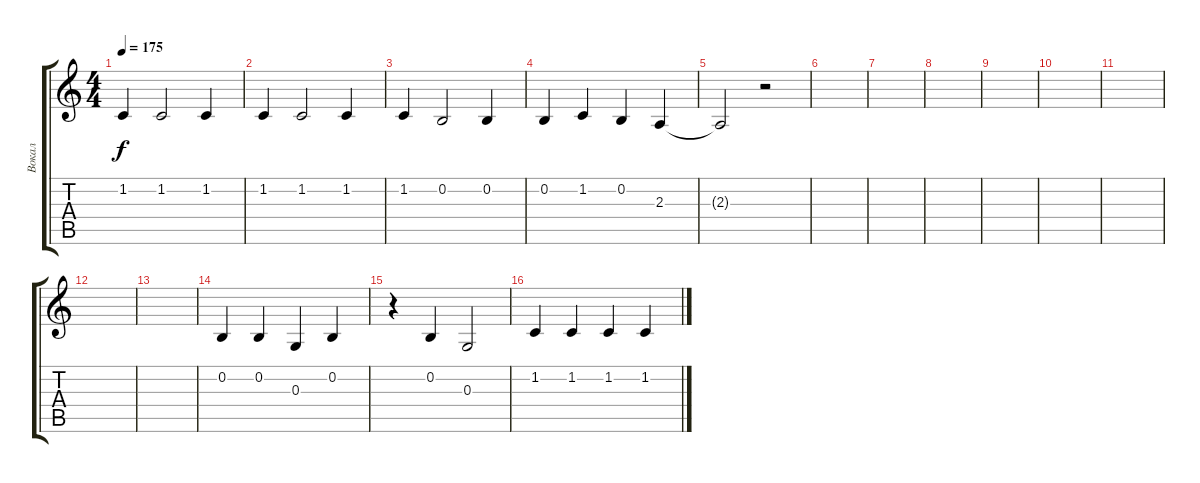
\track ("Вокал" "Вокал") {instrument baritonesax}
\staff {score tabs}
\tuning (E4 B3 G3 D3 A2 E2) {hide}
\ts (4 4)
\tempo 175
\clef g2
\ks c
1.2{t}.4{dy f} 1.2.2 1.2.4 |
1.2.4 1.2.2 1.2.4 |
1.2.4 0.2.2 0.2.4 |
0.2.4 1.2.4 0.2.4 2.3.4 |
2.3{t}.2 r.2 |
|
|
|
|
|
|
|
|
0.2.4 0.2.4 0.3.4 0.2.4 |
r.4 0.2.4 0.3.2 |
1.2.4 1.2.4 1.2.4 1.2.4
